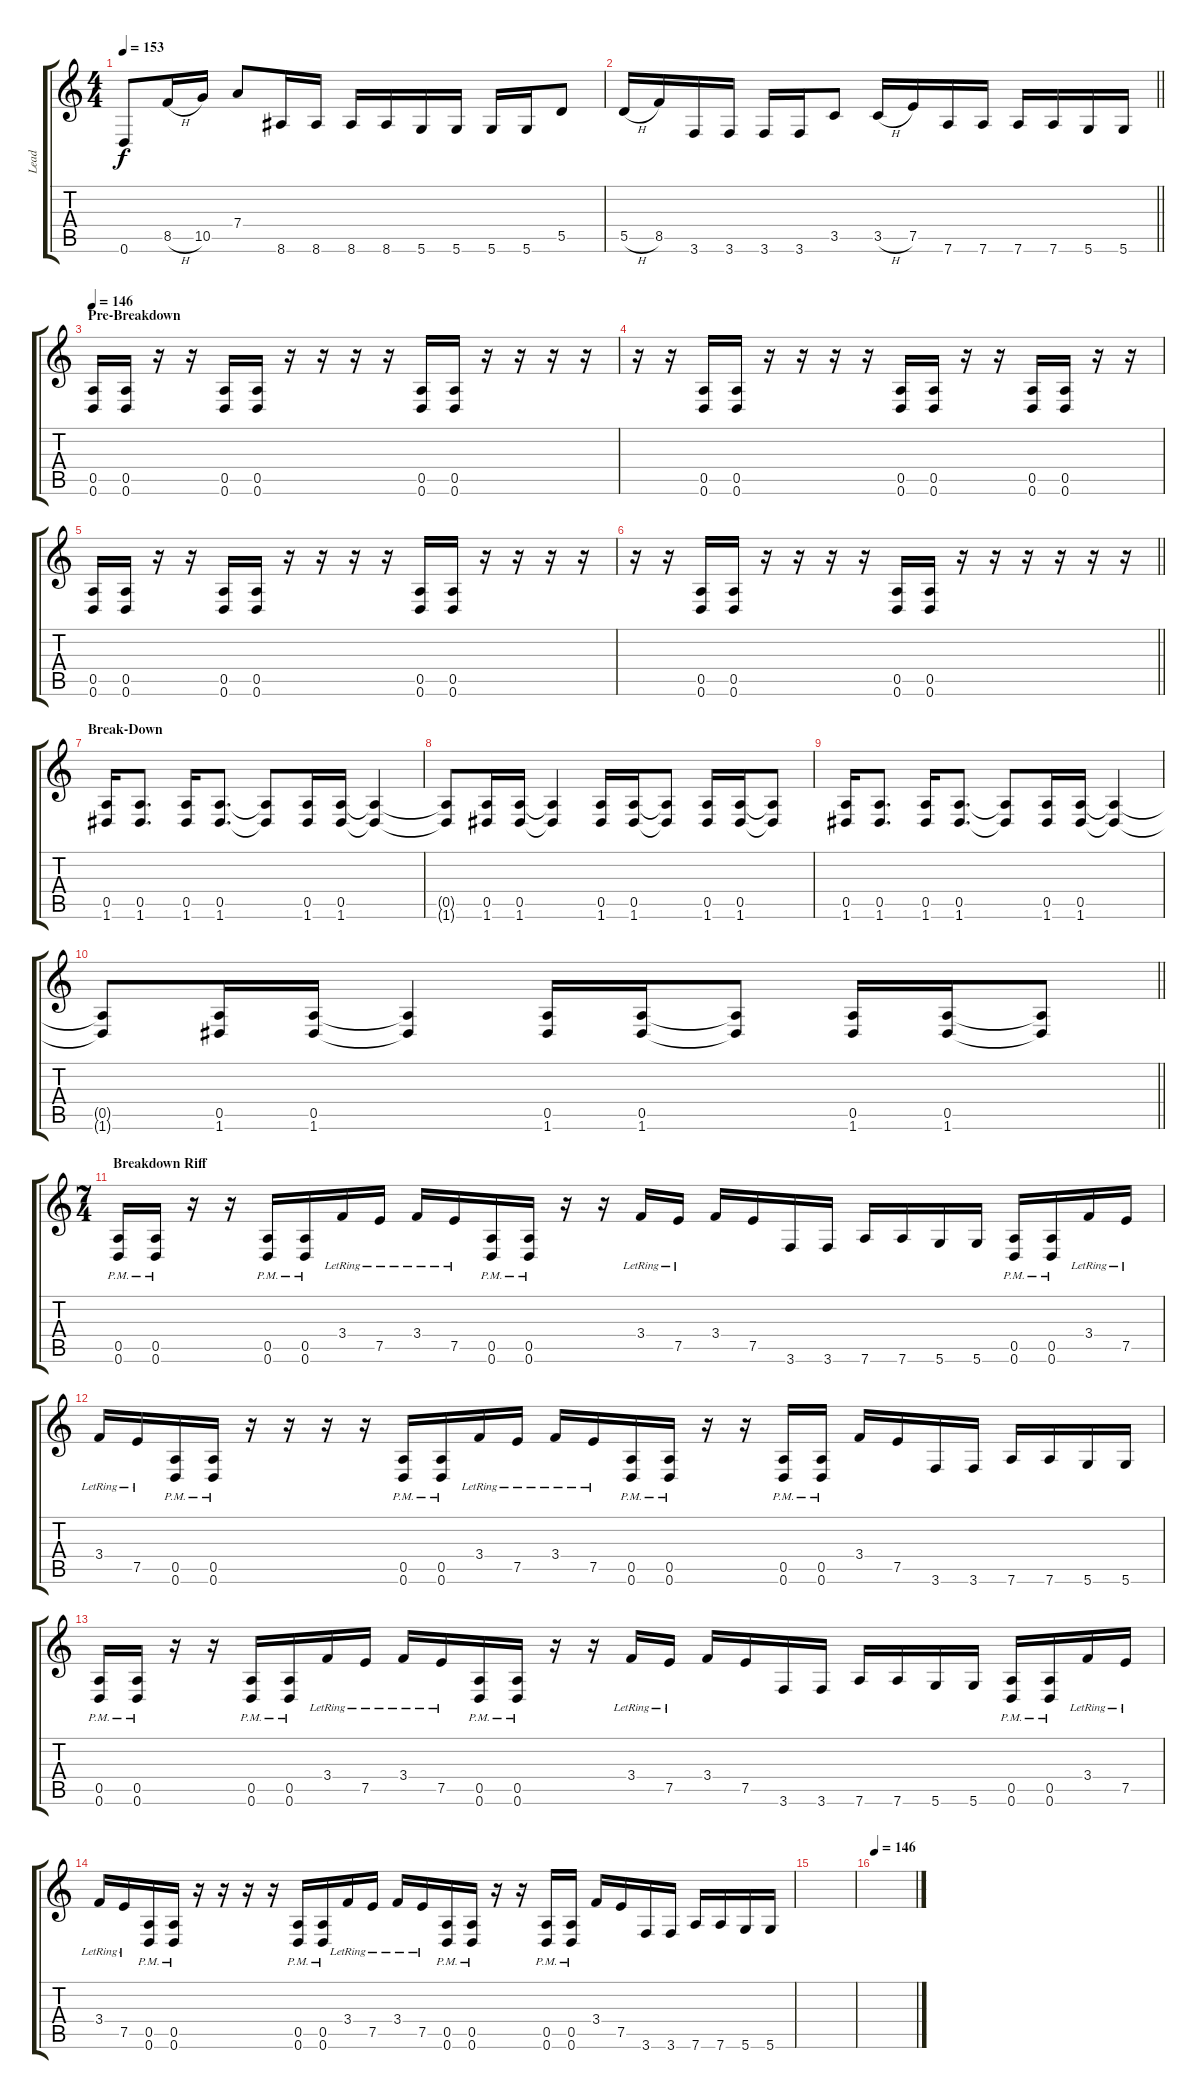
\track ("Lead" "Lead") {instrument distortionguitar}
\staff {score tabs}
\tuning (E4 B3 G3 D3 A2 D2) {hide}
\ts (4 4)
\tempo 153
\clef g2
\ks c
0.6.8{dy f} 8.5{h}.16 10.5.16 7.4.8 8.6.16 8.6.16 8.6.16 8.6.16 5.6.16 5.6.16 5.6.16 5.6.16 5.5.8 |
\barLineRight lightlight
5.5{h}.16 8.5.16 3.6.16 3.6.16 3.6.16 3.6.16 3.5.8 3.5{h}.16 7.5.16 7.6.16 7.6.16 7.6.16 7.6.16 5.6.16 5.6.16 |
\section ("" "Pre-Breakdown")
\tempo 146
(0.5 0.6).16 (0.5 0.6).16 r.16 r.16 (0.5 0.6).16 (0.5 0.6).16 r.16 r.16 r.16 r.16 (0.5 0.6).16 (0.5 0.6).16 r.16 r.16 r.16 r.16 |
r.16 r.16 (0.5 0.6).16 (0.5 0.6).16 r.16 r.16 r.16 r.16 (0.5 0.6).16 (0.5 0.6).16 r.16 r.16 (0.5 0.6).16 (0.5 0.6).16 r.16 r.16 |
(0.5 0.6).16 (0.5 0.6).16 r.16 r.16 (0.5 0.6).16 (0.5 0.6).16 r.16 r.16 r.16 r.16 (0.5 0.6).16 (0.5 0.6).16 r.16 r.16 r.16 r.16 |
\barLineRight lightlight
r.16 r.16 (0.5 0.6).16 (0.5 0.6).16 r.16 r.16 r.16 r.16 (0.5 0.6).16 (0.5 0.6).16 r.16 r.16 r.16 r.16 r.16 r.16 |
\section ("" "Break-Down")
(0.5 1.6).16 (0.5 1.6).8{d} (0.5 1.6).16 (0.5 1.6).8{d} (0.5{t} 1.6{t}).8 (0.5 1.6).16 (0.5 1.6).16 (0.5{t} 1.6{t}).4 |
(0.5{t} 1.6{t}).8 (0.5 1.6).16 (0.5 1.6).16 (0.5{t} 1.6{t}).4 (0.5 1.6).16 (0.5 1.6).16 (0.5{t} 1.6{t}).8 (0.5 1.6).16 (0.5 1.6).16 (0.5{t} 1.6{t}).8 |
(0.5 1.6).16 (0.5 1.6).8{d} (0.5 1.6).16 (0.5 1.6).8{d} (0.5{t} 1.6{t}).8 (0.5 1.6).16 (0.5 1.6).16 (0.5{t} 1.6{t}).4 |
\barLineRight lightlight
(0.5{t} 1.6{t}).8 (0.5 1.6).16 (0.5 1.6).16 (0.5{t} 1.6{t}).4 (0.5 1.6).16 (0.5 1.6).16 (0.5{t} 1.6{t}).8 (0.5 1.6).16 (0.5 1.6).16 (0.5{t} 1.6{t}).8 |
\ts (7 4)
\section ("" "Breakdown Riff")
(0.5{pm} 0.6{pm}).16 (0.5{pm} 0.6{pm}).16 r.16 r.16 (0.5{pm} 0.6{pm}).16 (0.5{pm} 0.6{pm}).16 3.4{lr}.16 7.5{lr}.16 3.4{lr}.16 7.5{lr}.16 (0.5{pm} 0.6{pm}).16 (0.5{pm} 0.6{pm}).16 r.16 r.16 3.4{lr}.16 7.5{lr}.16 3.4.16 7.5.16 3.6.16 3.6.16 7.6.16 7.6.16 5.6.16 5.6.16 (0.5{pm} 0.6{pm}).16 (0.5{pm} 0.6{pm}).16 3.4{lr}.16 7.5{lr}.16 |
3.4{lr}.16 7.5{lr}.16 (0.5{pm} 0.6{pm}).16 (0.5{pm} 0.6{pm}).16 r.16 r.16 r.16 r.16 (0.5{pm} 0.6{pm}).16 (0.5{pm} 0.6{pm}).16 3.4{lr}.16 7.5{lr}.16 3.4{lr}.16 7.5{lr}.16 (0.5{pm} 0.6{pm}).16 (0.5{pm} 0.6{pm}).16 r.16 r.16 (0.5{pm} 0.6{pm}).16 (0.5{pm} 0.6{pm}).16 3.4.16 7.5.16 3.6.16 3.6.16 7.6.16 7.6.16 5.6.16 5.6.16 |
(0.5{pm} 0.6{pm}).16 (0.5{pm} 0.6{pm}).16 r.16 r.16 (0.5{pm} 0.6{pm}).16 (0.5{pm} 0.6{pm}).16 3.4{lr}.16 7.5{lr}.16 3.4{lr}.16 7.5{lr}.16 (0.5{pm} 0.6{pm}).16 (0.5{pm} 0.6{pm}).16 r.16 r.16 3.4{lr}.16 7.5{lr}.16 3.4.16 7.5.16 3.6.16 3.6.16 7.6.16 7.6.16 5.6.16 5.6.16 (0.5{pm} 0.6{pm}).16 (0.5{pm} 0.6{pm}).16 3.4{lr}.16 7.5{lr}.16 |
3.4{lr}.16 7.5{lr}.16 (0.5{pm} 0.6{pm}).16 (0.5{pm} 0.6{pm}).16 r.16 r.16 r.16 r.16 (0.5{pm} 0.6{pm}).16 (0.5{pm} 0.6{pm}).16 3.4{lr}.16 7.5{lr}.16 3.4{lr}.16 7.5{lr}.16 (0.5{pm} 0.6{pm}).16 (0.5{pm} 0.6{pm}).16 r.16 r.16 (0.5{pm} 0.6{pm}).16 (0.5{pm} 0.6{pm}).16 3.4.16 7.5.16 3.6.16 3.6.16 7.6.16 7.6.16 5.6.16 5.6.16 |
|
\tempo 146
